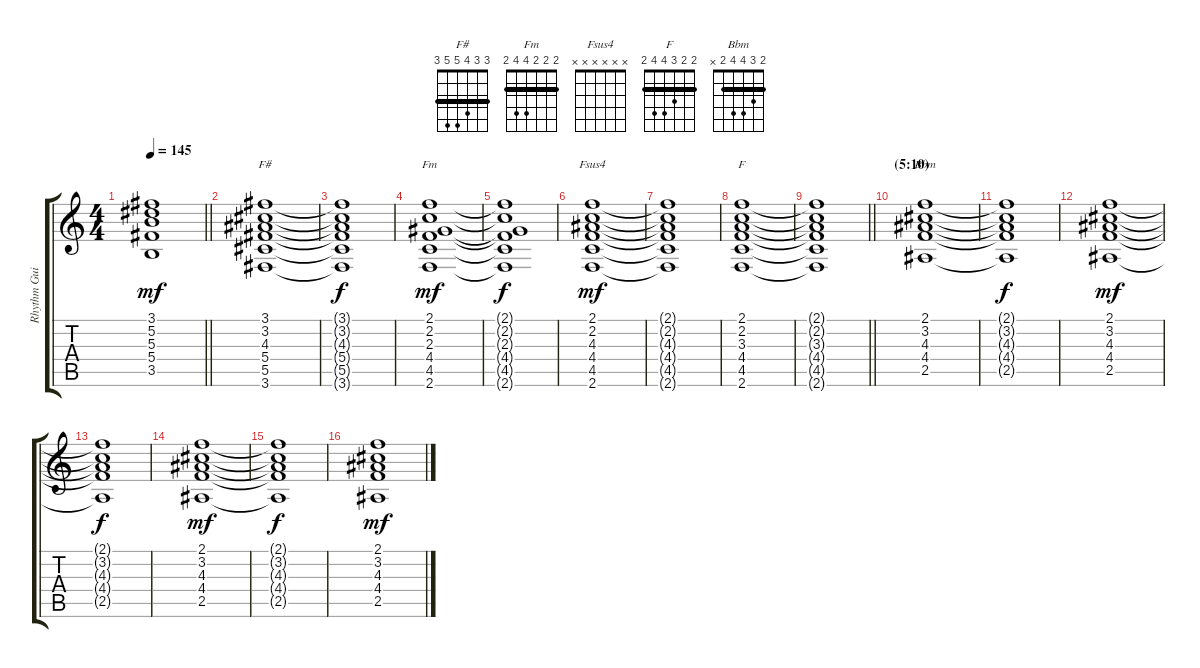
\track ("Rhythm Guitar" "Rhythm Gui") {instrument electricguitarjazz}
\staff {score tabs}
\tuning (Eb4 Bb3 Gb3 Db3 Ab2 Eb2) {hide}
\chord ("F#" 3 3 4 5 5 3) {barre 3}
\chord ("Fm" 2 2 2 4 4 2) {barre 2}
\chord ("Fsus4" x x x x x x)
\chord ("F" 2 2 3 4 4 2) {barre 2}
\chord ("Bbm" 2 3 4 4 2 x) {barre 2}
\ts (4 4)
\tempo 145
\clef g2
\barLineRight lightlight
\ks c
(3.1{t} 5.2{t} 5.3{t} 5.4{t} 3.5{t}).1{dy mf} |
(3.1 3.2 4.3 5.4 5.5 3.6).1{ch "F#"} |
(3.1{t} 3.2{t} 4.3{t} 5.4{t} 5.5{t} 3.6{t}).1{dy f} |
(2.1 2.2 2.3 4.4 4.5 2.6).1{ch "Fm" dy mf} |
(2.1{t} 2.2{t} 2.3{t} 4.4{t} 4.5{t} 2.6{t}).1{dy f} |
(2.1 2.2 4.3 4.4 4.5 2.6).1{ch "Fsus4" dy mf} |
(2.1{t} 2.2{t} 4.3{t} 4.4{t} 4.5{t} 2.6{t}).1 |
(2.1 2.2 3.3 4.4 4.5 2.6).1{ch "F"} |
\barLineRight lightlight
(2.1{t} 2.2{t} 3.3{t} 4.4{t} 4.5{t} 2.6{t}).1 |
\section ("" "(5:10)")
(2.1 3.2 4.3 4.4 2.5).1{ch "Bbm"} |
(2.1{t} 3.2{t} 4.3{t} 4.4{t} 2.5{t}).1{dy f} |
(2.1 3.2 4.3 4.4 2.5).1{dy mf} |
(2.1{t} 3.2{t} 4.3{t} 4.4{t} 2.5{t}).1{dy f} |
(2.1 3.2 4.3 4.4 2.5).1{dy mf} |
(2.1{t} 3.2{t} 4.3{t} 4.4{t} 2.5{t}).1{dy f} |
(2.1 3.2 4.3 4.4 2.5).1{dy mf}
